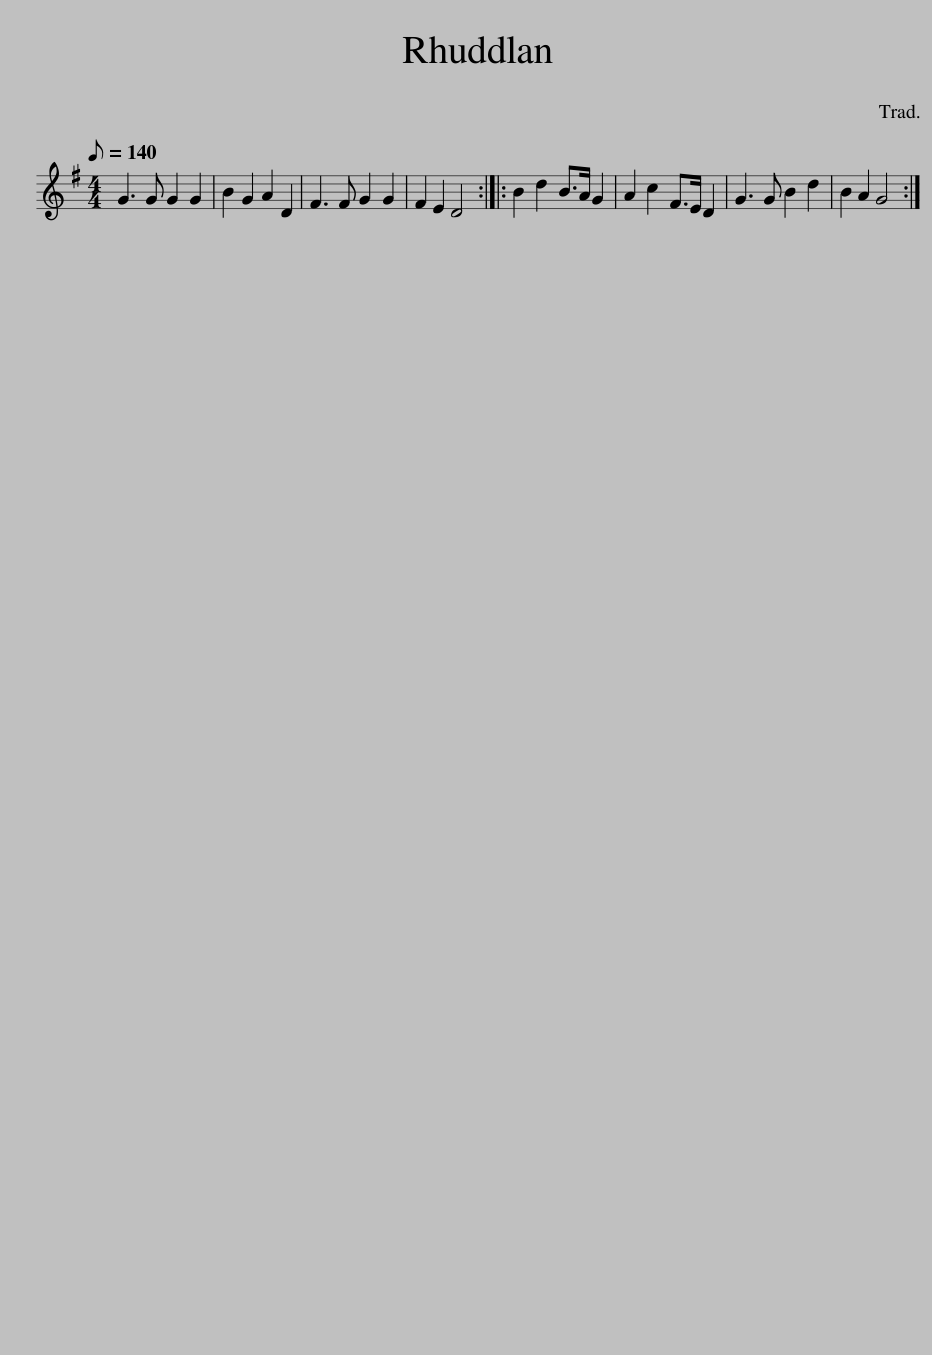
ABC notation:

X:1
L:1/8
Q:1/8=140
M:4/4
I:linebreak $
K:G
V:1 treble
V:1
 G3 G G2 G2 | B2 G2 A2 D2 | F3 F G2 G2 | F2 E2 D4 :: B2 d2 B>A G2 | %5
 A2 c2 F>E D2 | G3 G B2 d2 | B2 A2 G4 :| %8
